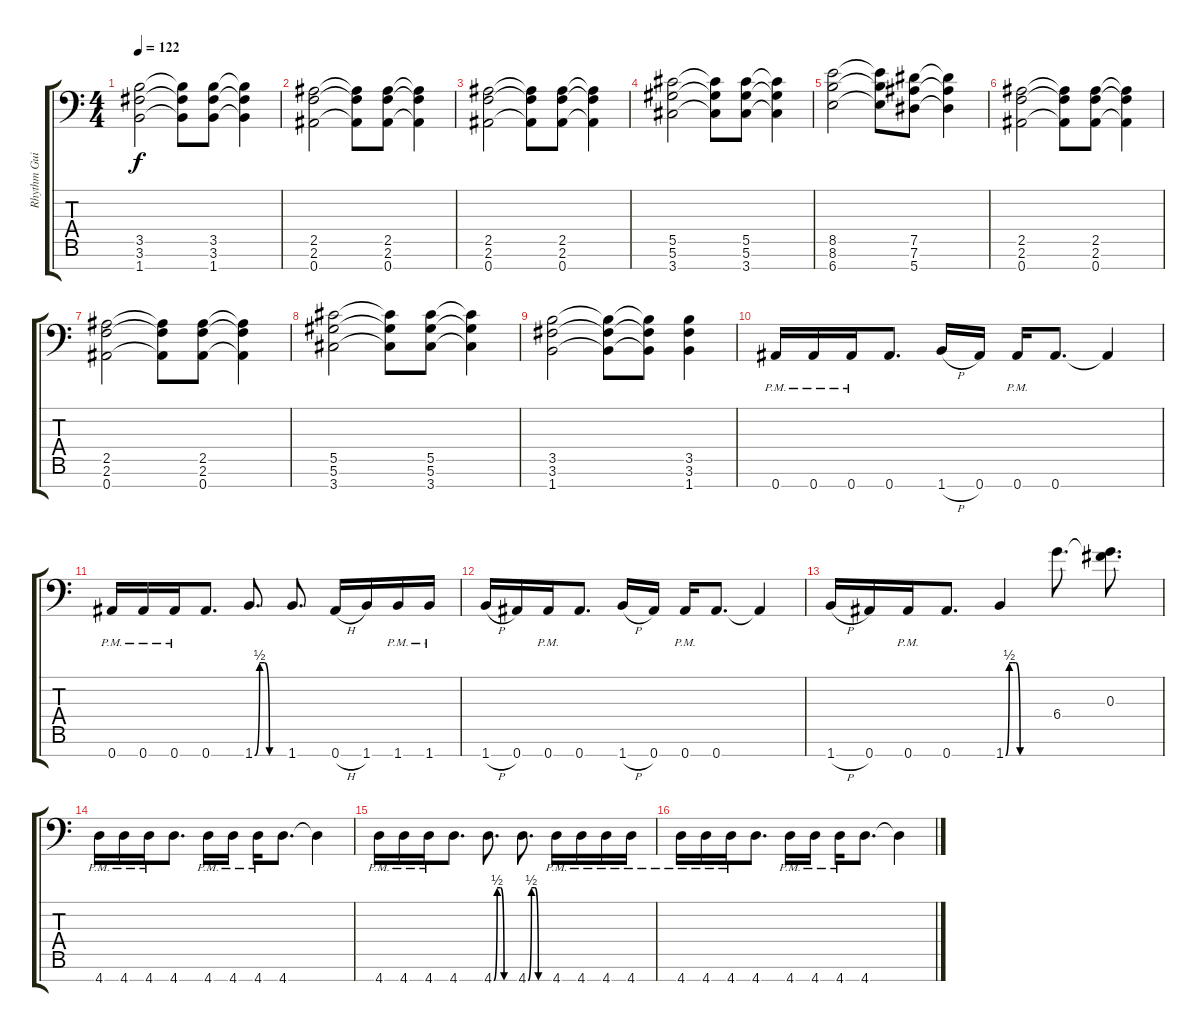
\track ("Rhythm Guitar 1" "Rhythm Gui") {instrument distortionguitar}
\staff {score tabs}
\tuning (Eb4 Bb3 Gb3 Db3 Ab2 Eb2 Bb1) {hide}
\ts (4 4)
\tempo 122
\clef f4
\ks c
(3.5 3.6 1.7).2{dy f} (3.5{t} 3.6{t} 1.7{t}).8 (3.5 3.6 1.7).8 (3.5{t} 3.6{t} 1.7{t}).4 |
(2.5 2.6 0.7).2 (2.5{t} 2.6{t} 0.7{t}).8 (2.5 2.6 0.7).8 (2.5{t} 2.6{t} 0.7{t}).4 |
(2.5 2.6 0.7).2 (2.5{t} 2.6{t} 0.7{t}).8 (2.5 2.6 0.7).8 (2.5{t} 2.6{t} 0.7{t}).4 |
(5.5 5.6 3.7).2 (5.5{t} 5.6{t} 3.7{t}).8 (5.5 5.6 3.7).8 (5.5{t} 5.6{t} 3.7{t}).4 |
(8.5 8.6 6.7).2 (8.5{t} 8.6{t} 6.7{t}).8 (7.5 7.6 5.7).8 (7.5{t} 7.6{t} 5.7{t}).4 |
(2.5 2.6 0.7).2 (2.5{t} 2.6{t} 0.7{t}).8 (2.5 2.6 0.7).8 (2.5{t} 2.6{t} 0.7{t}).4 |
(2.5 2.6 0.7).2 (2.5{t} 2.6{t} 0.7{t}).8 (2.5 2.6 0.7).8 (2.5{t} 2.6{t} 0.7{t}).4 |
(5.5 5.6 3.7).2 (5.5{t} 5.6{t} 3.7{t}).8 (5.5 5.6 3.7).8 (5.5{t} 5.6{t} 3.7{t}).4 |
(3.5 3.6 1.7).2 (3.5{t} 3.6{t} 1.7{t}).8 (3.5{t} 3.6{t} 1.7{t}).8 (3.5 3.6 1.7).4 |
0.7{pm}.16 0.7{pm}.16 0.7{pm}.16 0.7.8{d} 1.7{h}.16 0.7.16 0.7{pm}.16 0.7.8{d} 0.7{t}.4 |
0.7{pm}.16 0.7{pm}.16 0.7{pm}.16 0.7.8{d} 1.7{be (custom 0 0 10 2 20 2 30 0 60 0)}.8{d} 1.7.8{d} 0.7{h}.16 1.7.16 1.7{pm}.16 1.7{pm}.16 |
1.7{h}.16 0.7.16 0.7{pm}.16 0.7.8{d} 1.7{h}.16 0.7.16 0.7{pm}.16 0.7.8{d} 0.7{t}.4 |
1.7{h}.16 0.7.16 0.7{pm}.16 0.7.8{d} 1.7{be (custom 0 0 5 2 10 2 14 2 20 0 30 0 60 0)}.4 6.4.8{d} (0.3 6.4{t}).8{d} |
4.7{pm}.16 4.7{pm}.16 4.7{pm}.16 4.7.8{d} 4.7{pm}.16 4.7{pm}.16 4.7{pm}.16 4.7.8{d} 4.7{t}.4 |
4.7{pm}.16 4.7{pm}.16 4.7{pm}.16 4.7.8{d} 4.7{be (custom 0 0 10 2 20 2 30 0 60 0)}.8{d} 4.7{be (custom 0 0 10 2 20 2 30 0 60 0)}.8{d} 4.7{pm}.16 4.7{pm}.16 4.7{pm}.16 4.7{pm}.16 |
4.7{pm}.16 4.7{pm}.16 4.7{pm}.16 4.7.8{d} 4.7{pm}.16 4.7{pm}.16 4.7{pm}.16 4.7.8{d} 4.7{t}.4
